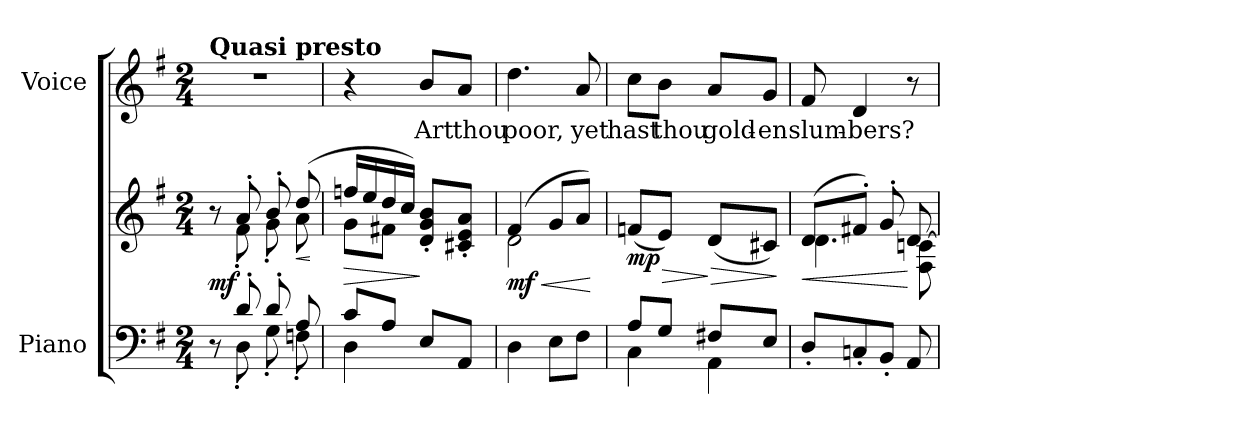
**kern	**kern	**dynam	**kern	**text
*part2	*part2	*part2	*part1	*part1
*staff3	*staff2	*staff2/3	*staff1	*staff1
*I"Piano	*	*	*I"Voice	*
*I'Pno	*	*	*	*
*clefF4	*clefG2	*	*clefG2	*
*k[f#]	*k[f#]	*	*k[f#]	*
*M2/4	*M2/4	*	*M2/4	*
=1	=1	=1	=1	=1
*^	*^	*	*	*
!	!	!	!	!	!LO:TX:a:B:t=Quasi presto	!
!	!	!	!	!LO:DY:b	!	!
8r	8ryy	8r	8ryy	mf	2r	.
8d'/	8D'\	8a'/	8f#'\	.	.	.
8d'/	8G'\	8b'/	8g'\	.	.	.
!	!	!	!	!LO:HP:b	!	!
8A/	8Fn'\	(8dd/	8a\	<	.	.
*v	*v	*	*	*	*	*
*	*v	*v	*	*	*
.	.	[	.	.
=2	=2	=2	=2	=2
*^	*	*	*	*
!	!	!	!LO:HP:b	!	!
*	*	*^	*	*	*
8c/L	4D\	16ffn/LL	8g\L	>	4r	.
.	.	16ee/	.	.	.	.
8A/J	.	16dd/	8f#X\J	.	.	.
.	.	16cc/JJ)	.	.	.	.
8E/L	4ryy	8d/' 8g/' 8b/'L	4ryy	]	8b/L	Art
8AA/J	.	8c#X/' 8e/' 8a/'J	.	.	8a/J	thou
*v	*v	*	*	*	*	*
=3	=3	=3	=3	=3	=3
!	!	!	!LO:HP:b	!	!
!	!	!	!LO:DY:n=1:b	!	!
4D\	(4f#/	2d\	< mf	4.dd\	poor,
8E\L	8g/L	.	.	.	.
8F#\J	8a/J)	.	.	8a/	yet
*	*v	*v	*	*	*
.	.	[	.	.
=4	=4	=4	=4	=4
*^	*	*	*	*
!	!	!	!LO:HP:b	!	!
!	!	!	!LO:DY:n=1:b	!	!
8A/L	4C\	(8fn/L	> mp	8cc\L	hast
8G/J	.	8e/J)	.	8b\J	thou
!	!	!	!LO:HP:n=1:b	!	!
8F#X/L	4AA\	(8d/L	] >	8a/L	gold-
8E/J	.	8c#X/J)	.	8g/J	-en
*v	*v	*	*	*	*
.	.	]	.	.
=5	=5	=5	=5	=5
*	*^	*	*	*
!	!LO:N:head=solid	!LO:N:head=solid	!LO:HP:b	!	!
8D'/L	(8d/L	4.d\	<	8f#/	slum-
8Cn'/	8f#X'/J)	.	.	4d/	-bers?
8BB'/J	8g'/	.	.	.	.
8AA/L	[8d/L	8F#\ 8cn\L	[	8r	.
*	*v	*v	*	*	*
=	=	=	=	=
*-	*-	*-	*-	*-
